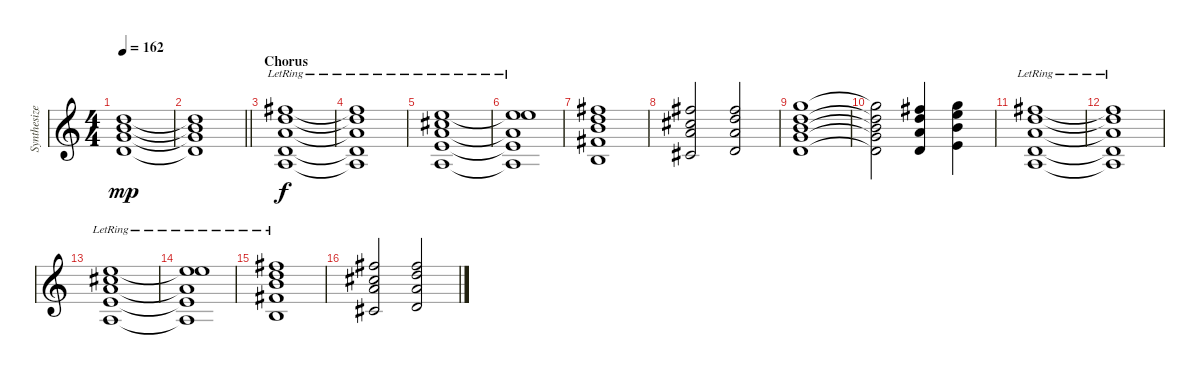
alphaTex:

\track ("Synthesizer" "Synthesize") {instrument stringensemble1}
\staff {score}
\tuning (E4 B3 G3 D3 A2 E2 B1) {hide}
\ts (4 4)
\tempo 162
\clef g2
\ks c
(3.1{t} 3.2{t} 16.3{t} 24.4{t}).1{dy mp} |
\barLineRight lightlight
(3.1{t} 3.2{t} 16.3{t} 24.4{t}).1 |
\section ("" "Chorus")
(14.1{lr} 15.2{lr} 14.3{lr} 12.4{lr} 12.5{lr}).1{dy f} |
(14.1{lr t} 15.2{lr t} 14.3{lr t} 12.4{lr t} 12.5{lr t}).1 |
(9.1{lr} 10.2{lr} 9.3{lr} 26.4{lr} 12.5{lr}).1 |
(12.1{lr} 10.2{lr t} 9.3{lr t} 26.4{lr t} 12.5{lr t}).1 |
(14.1 15.2 16.3 16.4 14.5).1 |
(5.1 2.2 18.3 28.4).2 (5.1 3.2 19.3 28.4).2 |
(15.1 15.2 16.3 17.4 17.5).1 |
(15.1{t} 15.2{t} 16.3{t} 17.4{t} 17.5{t}).2 (14.1 15.2 14.3 12.4).4 (15.1 17.2 16.3 14.4).4 |
(14.1{lr} 15.2{lr} 14.3{lr} 12.4{lr} 12.5{lr}).1 |
(14.1{lr t} 15.2{lr t} 14.3{lr t} 12.4{lr t} 12.5{lr t}).1 |
(9.1{lr} 10.2{lr} 9.3{lr} 26.4{lr} 12.5{lr}).1 |
(12.1{lr} 10.2{lr t} 9.3{lr t} 26.4{lr t} 12.5{lr t}).1 |
(14.1{lr} 15.2{lr} 16.3{lr} 16.4{lr} 14.5{lr}).1 |
(5.1 2.2 18.3 28.4).2 (5.1 3.2 19.3 28.4).2
